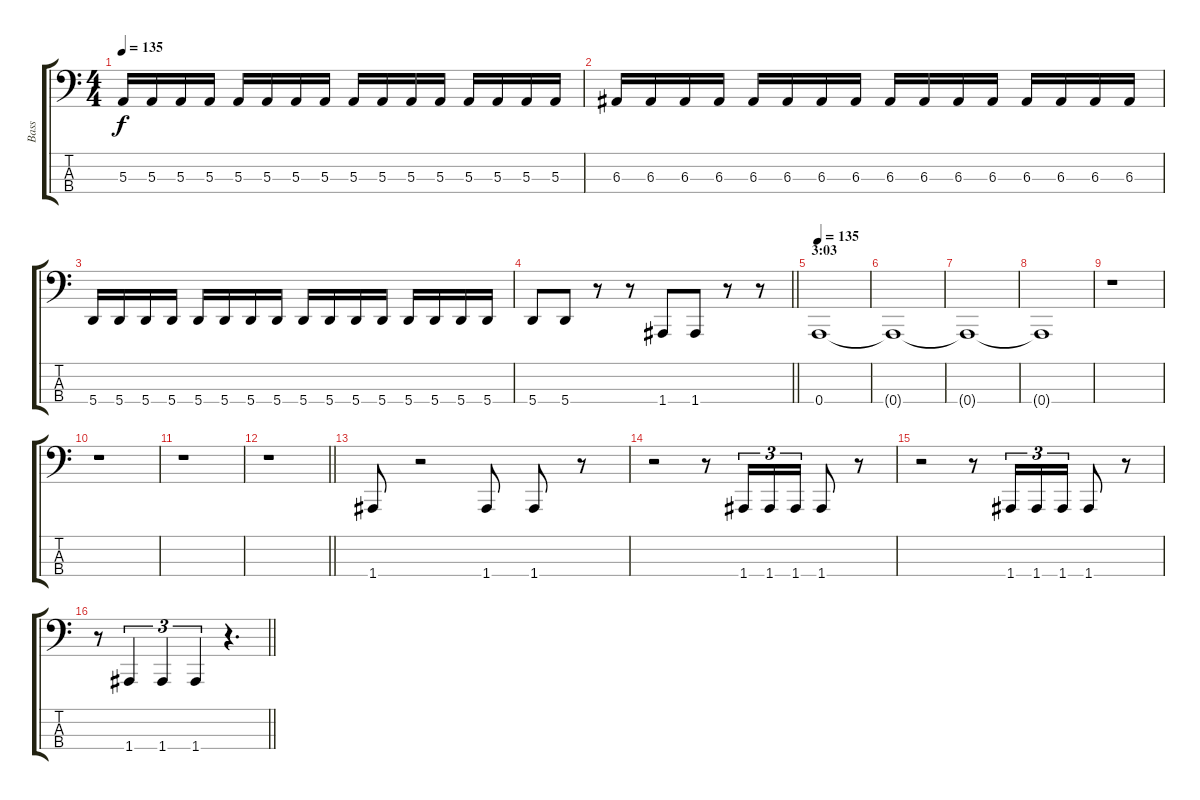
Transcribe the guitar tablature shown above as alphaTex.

\track ("Bass" "Bass") {instrument electricbasspick}
\staff {score tabs}
\tuning (D2 A1 E1 A0) {hide}
\ts (4 4)
\tempo 135
\clef f4
\ks c
5.3.16{dy f} 5.3.16 5.3.16 5.3.16 5.3.16 5.3.16 5.3.16 5.3.16 5.3.16 5.3.16 5.3.16 5.3.16 5.3.16 5.3.16 5.3.16 5.3.16 |
6.3.16 6.3.16 6.3.16 6.3.16 6.3.16 6.3.16 6.3.16 6.3.16 6.3.16 6.3.16 6.3.16 6.3.16 6.3.16 6.3.16 6.3.16 6.3.16 |
5.4.16 5.4.16 5.4.16 5.4.16 5.4.16 5.4.16 5.4.16 5.4.16 5.4.16 5.4.16 5.4.16 5.4.16 5.4.16 5.4.16 5.4.16 5.4.16 |
\barLineRight lightlight
5.4.8 5.4.8 r.8 r.8 1.4.8 1.4.8 r.8 r.8 |
\section ("" "3:03")
\tempo 135
0.4.1 |
0.4{t}.1 |
0.4{t}.1 |
0.4{t}.1 |
r.1 |
r.1 |
r.1 |
\barLineRight lightlight
r.1 |
1.4.8 r.2 1.4.8 1.4.8 r.8 |
r.2 r.8 1.4.16{tu (3 2)} 1.4.16{tu (3 2)} 1.4.16{tu (3 2)} 1.4.8 r.8 |
r.2 r.8 1.4.16{tu (3 2)} 1.4.16{tu (3 2)} 1.4.16{tu (3 2)} 1.4.8 r.8 |
\barLineRight lightlight
r.8 1.4.4{tu (3 2)} 1.4.4{tu (3 2)} 1.4.4{tu (3 2)} r.4{d}
